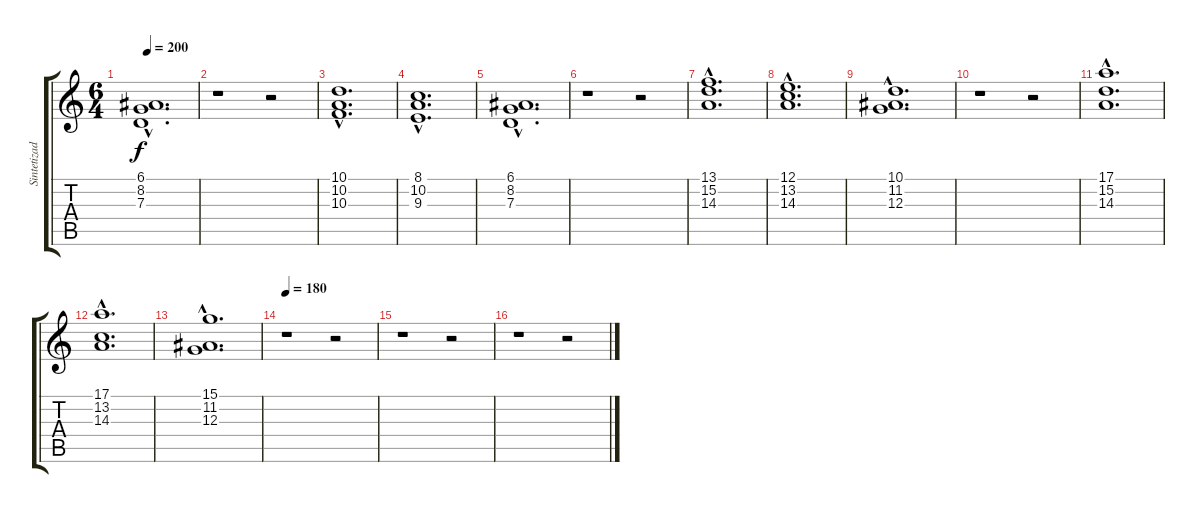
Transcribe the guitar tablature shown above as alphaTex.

\track ("Sintetizador 2" "Sintetizad") {instrument stringensemble1}
\staff {score tabs}
\tuning (E4 B3 G3 D3 A2 E2) {hide}
\ts (6 4)
\tempo 200
\clef g2
\ks c
(6.1{hac} 8.2{hac} 7.3{hac}).1{d dy f} |
r.1 r.2 |
(10.1{hac} 10.2{hac} 10.3{hac}).1{d} |
(8.1{hac} 10.2{hac} 9.3{hac}).1{d} |
(6.1{hac} 8.2{hac} 7.3{hac}).1{d} |
r.1 r.2 |
(13.1{hac} 15.2{hac} 14.3{hac}).1{d} |
(12.1{hac} 13.2{hac} 14.3{hac}).1{d} |
(10.1{hac} 11.2{hac} 12.3{hac}).1{d} |
r.1 r.2 |
(17.1{hac} 15.2{hac} 14.3{hac}).1{d} |
(17.1{hac} 13.2{hac} 14.3{hac}).1{d} |
(15.1{hac} 11.2{hac} 12.3{hac}).1{d} |
\tempo 180
r.1 r.2 |
r.1 r.2 |
r.1 r.2
